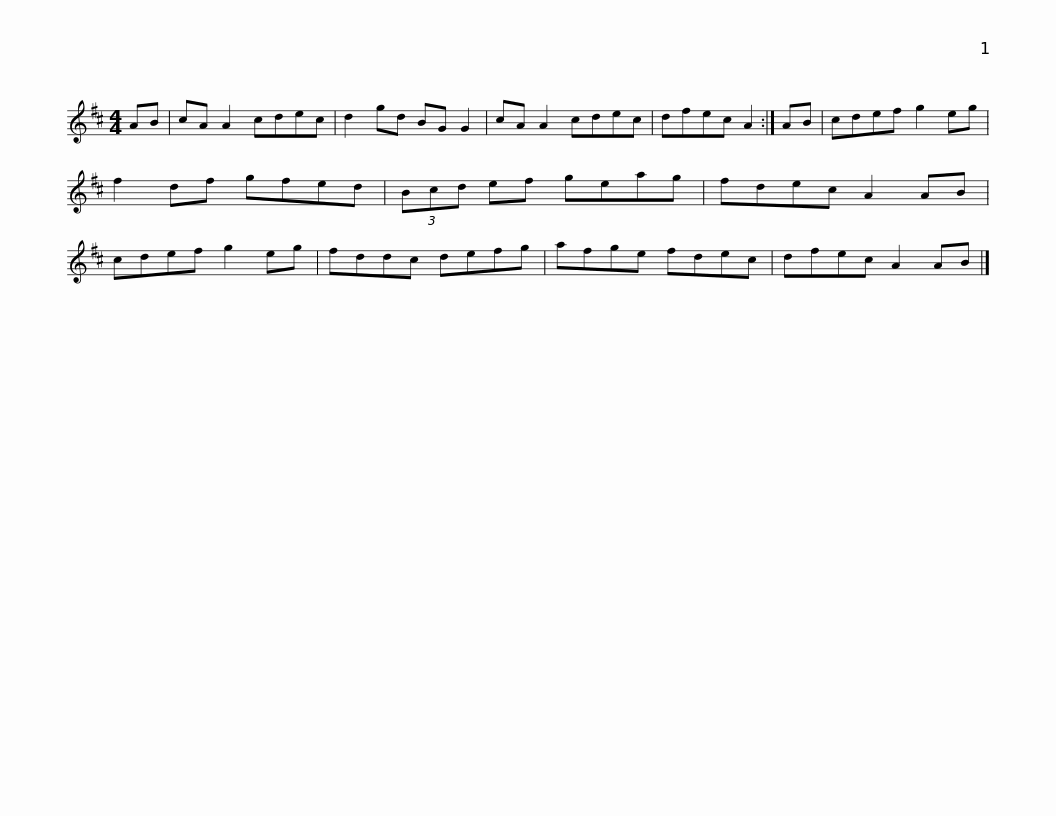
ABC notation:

X:1
L:1/8
M:4/4
I:linebreak $
K:D
V:1 treble
V:1
 AB | cA A2 cdec | d2 gd BG G2 | cA A2 cdec | dfec A2 :| %5
 AB | cdef g2 eg | f2 df gfed |$ (3Bcd ef geag | fdec A2 AB | %10
 cdef g2 eg | fddc defg | afge fdec |$ dfec A2 AB |] %14
